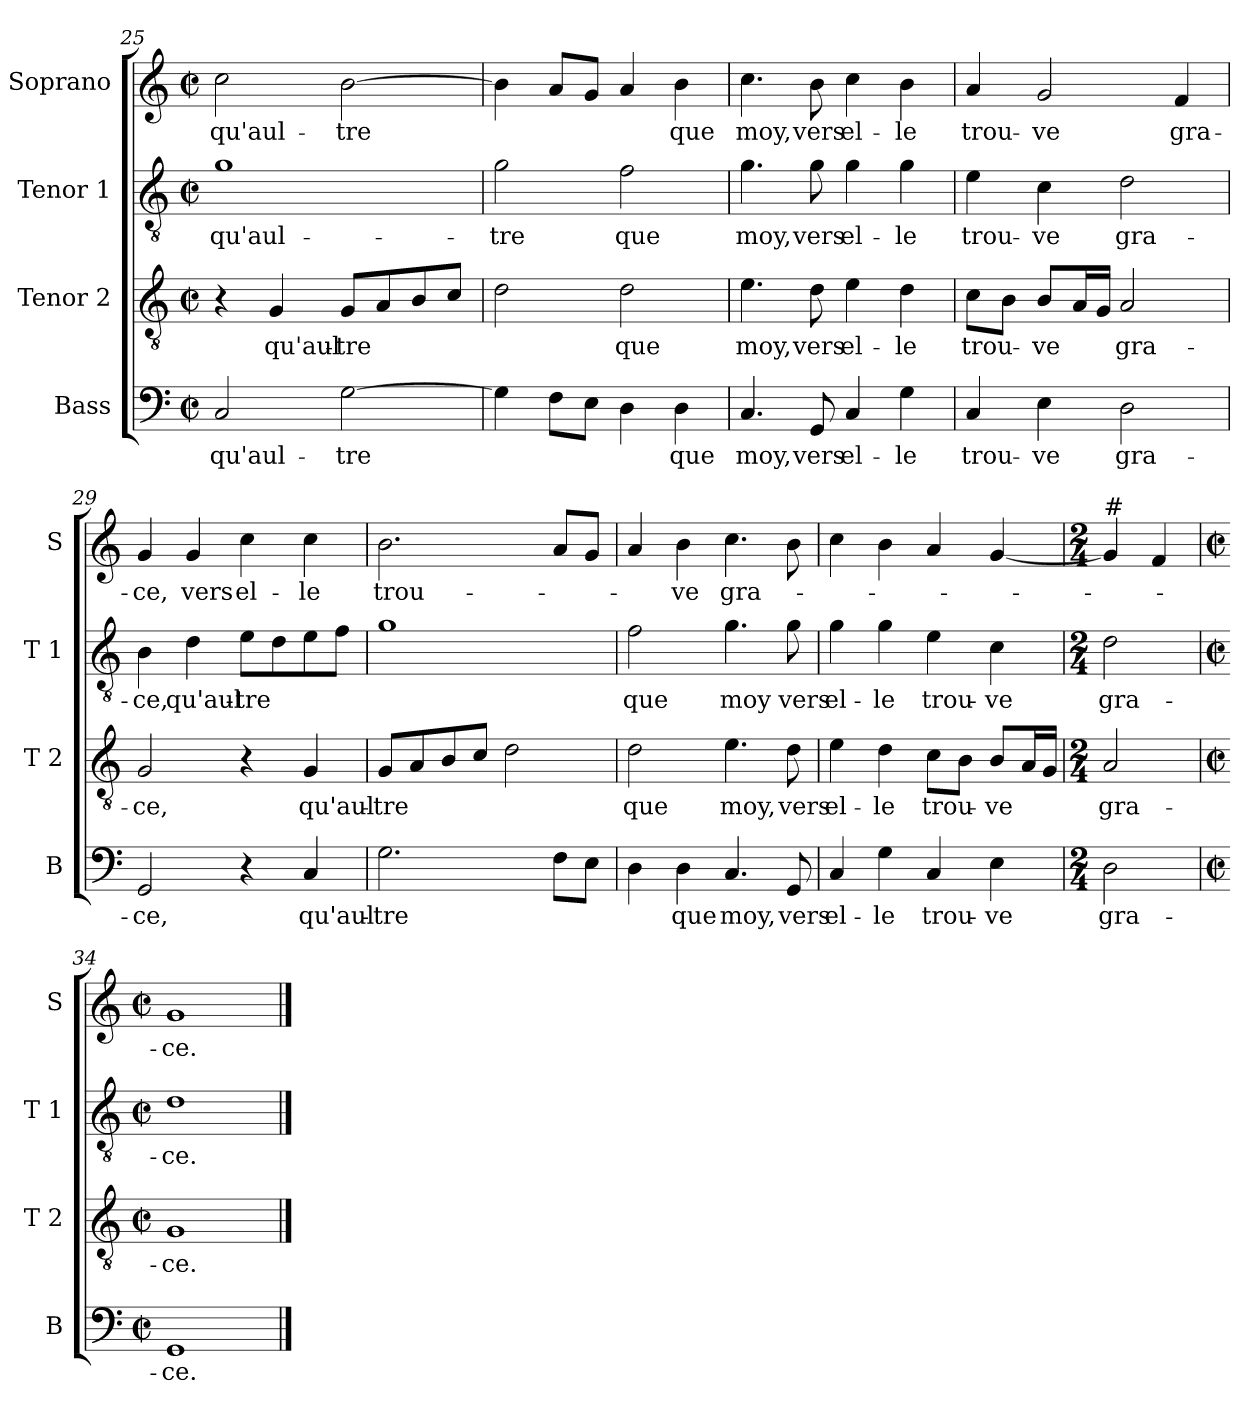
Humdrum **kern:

**kern	**text	**kern	**text	**kern	**text	**kern	**text
*part4	*part4	*part3	*part3	*part2	*part2	*part1	*part1
*staff4	*staff4	*staff3	*staff3	*staff2	*staff2	*staff1	*staff1
*I"Bass	*	*I"Tenor 2	*	*I"Tenor 1	*	*I"Soprano	*
*I'B	*	*I'T 2	*	*I'T 1	*	*I'S	*
!!LO:PB:g=z
*clefF4	*	*clefGv2	*	*clefGv2	*	*clefG2	*
*k[]	*	*k[]	*	*k[]	*	*k[]	*
*C:	*	*C:	*	*C:	*	*C:	*
*M2/2	*	*M2/2	*	*M2/2	*	*M2/2	*
*met(c|)	*	*met(c|)	*	*met(c|)	*	*met(c|)	*
=25	=25	=25	=25	=25	=25	=25	=25
!	!LO:LY:b	!	!	!	!LO:LY:b	!	!LO:LY:b
2C/	qu'aul-	4r	.	1g	qu'aul-	2cc\	qu'aul-
!	!	!	!LO:LY:b	!	!	!	!
.	.	4G/	qu'aul-	.	.	.	.
!	!LO:LY:b	!	!LO:LY:b	!	!	!	!LO:LY:b
[2G\	-tre	8G/L	-tre	.	.	[2b\	-tre
.	.	8A/	.	.	.	.	.
.	.	8B/	.	.	.	.	.
.	.	8c/J	.	.	.	.	.
=26	=26	=26	=26	=26	=26	=26	=26
!	!	!	!	!	!LO:LY:b	!	!
4G\]	.	2d\	.	2g\	-tre	4b\]	.
8F\L	.	.	.	.	.	8a/L	.
8E\J	.	.	.	.	.	8g/J	.
!	!	!	!LO:LY:b	!	!LO:LY:b	!	!
4D\	.	2d\	que	2f\	que	4a/	.
!	!LO:LY:b	!	!	!	!	!	!LO:LY:b
4D\	que	.	.	.	.	4b\	que
=27	=27	=27	=27	=27	=27	=27	=27
!	!LO:LY:b	!	!LO:LY:b	!	!LO:LY:b	!	!LO:LY:b
4.C/	moy,	4.e\	moy,	4.g\	moy,	4.cc\	moy,
!	!LO:LY:b	!	!LO:LY:b	!	!LO:LY:b	!	!LO:LY:b
8GG/	vers	8d\	vers	8g\	vers	8b\	vers
!	!LO:LY:b	!	!LO:LY:b	!	!LO:LY:b	!	!LO:LY:b
4C/	el-	4e\	el-	4g\	el-	4cc\	el-
!	!LO:LY:b	!	!LO:LY:b	!	!LO:LY:b	!	!LO:LY:b
4G\	-le	4d\	-le	4g\	-le	4b\	-le
=28	=28	=28	=28	=28	=28	=28	=28
!	!LO:LY:b	!	!LO:LY:b	!	!LO:LY:b	!	!LO:LY:b
4C/	trou-	8c\L	trou-	4e\	trou-	4a/	trou-
.	.	8B\J	.	.	.	.	.
!	!LO:LY:b	!	!LO:LY:b	!	!LO:LY:b	!	!LO:LY:b
4E\	-ve	8B/L	-ve	4c\	-ve	2g/	-ve
.	.	16A/L	.	.	.	.	.
.	.	16G/JJ	.	.	.	.	.
!	!LO:LY:b	!	!LO:LY:b	!	!LO:LY:b	!	!
2D\	gra-	2A/	gra-	2d\	gra-	.	.
!	!	!	!	!	!	!	!LO:LY:b
.	.	.	.	.	.	4f/	gra-
=29	=29	=29	=29	=29	=29	=29	=29
!	!LO:LY:b	!	!LO:LY:b	!	!LO:LY:b	!	!LO:LY:b
2GG/	-ce,	2G/	-ce,	4B\	-ce,	4g/	-ce,
!	!	!	!	!	!LO:LY:b	!	!LO:LY:b
.	.	.	.	4d\	qu'aul-	4g/	vers
!	!	!	!	!	!LO:LY:b	!	!LO:LY:b
4r	.	4r	.	8e\L	-tre	4cc\	el-
.	.	.	.	8d\	.	.	.
!	!LO:LY:b	!	!LO:LY:b	!	!	!	!LO:LY:b
4C/	qu'aul-	4G/	qu'aul-	8e\	.	4cc\	-le
.	.	.	.	8f\J	.	.	.
!!LO:LB:g=z
=30	=30	=30	=30	=30	=30	=30	=30
!	!LO:LY:b	!	!LO:LY:b	!	!	!	!LO:LY:b
2.G\	-tre	8G/L	-tre	1g	.	2.b\	trou-
.	.	8A/	.	.	.	.	.
.	.	8B/	.	.	.	.	.
.	.	8c/J	.	.	.	.	.
.	.	2d\	.	.	.	.	.
8F\L	.	.	.	.	.	8a/L	.
8E\J	.	.	.	.	.	8g/J	.
=31	=31	=31	=31	=31	=31	=31	=31
!	!	!	!LO:LY:b	!	!LO:LY:b	!	!
4D\	.	2d\	que	2f\	que	4a/	.
!	!LO:LY:b	!	!	!	!	!	!LO:LY:b
4D\	que	.	.	.	.	4b\	-ve
!	!LO:LY:b	!	!LO:LY:b	!	!LO:LY:b	!	!LO:LY:b
4.C/	moy,	4.e\	moy,	4.g\	moy	4.cc\	gra-
!	!LO:LY:b	!	!LO:LY:b	!	!LO:LY:b	!	!
8GG/	vers	8d\	vers	8g\	vers	8b\	.
=32	=32	=32	=32	=32	=32	=32	=32
!	!LO:LY:b	!	!LO:LY:b	!	!LO:LY:b	!	!
4C/	el-	4e\	el-	4g\	el-	4cc\	.
!	!LO:LY:b	!	!LO:LY:b	!	!LO:LY:b	!	!
4G\	-le	4d\	-le	4g\	-le	4b\	.
!	!LO:LY:b	!	!LO:LY:b	!	!LO:LY:b	!	!
4C/	trou-	8c\L	trou-	4e\	trou-	4a/	.
.	.	8B\J	.	.	.	.	.
!	!LO:LY:b	!	!LO:LY:b	!	!LO:LY:b	!	!
4E\	-ve	8B/L	-ve	4c\	-ve	[4g/	.
.	.	16A/L	.	.	.	.	.
.	.	16G/JJ	.	.	.	.	.
=33	=33	=33	=33	=33	=33	=33	=33
*M2/4	*	*M2/4	*	*M2/4	*	*M2/4	*
!	!	!	!	!	!	!LO:TX:a:t=#	!
!	!LO:LY:b	!	!LO:LY:b	!	!LO:LY:b	!	!
2D\	gra-	2A/	gra-	2d\	gra-	4g/]	.
.	.	.	.	.	.	4f/	.
=34	=34	=34	=34	=34	=34	=34	=34
*M2/2	*	*M2/2	*	*M2/2	*	*M2/2	*
*met(c|)	*	*met(c|)	*	*met(c|)	*	*met(c|)	*
!	!LO:LY:b	!	!LO:LY:b	!	!LO:LY:b	!	!LO:LY:b
1GG	-ce.	1G	-ce.	1d	-ce.	1g	-ce.
==	==	==	==	==	==	==	==
*-	*-	*-	*-	*-	*-	*-	*-
